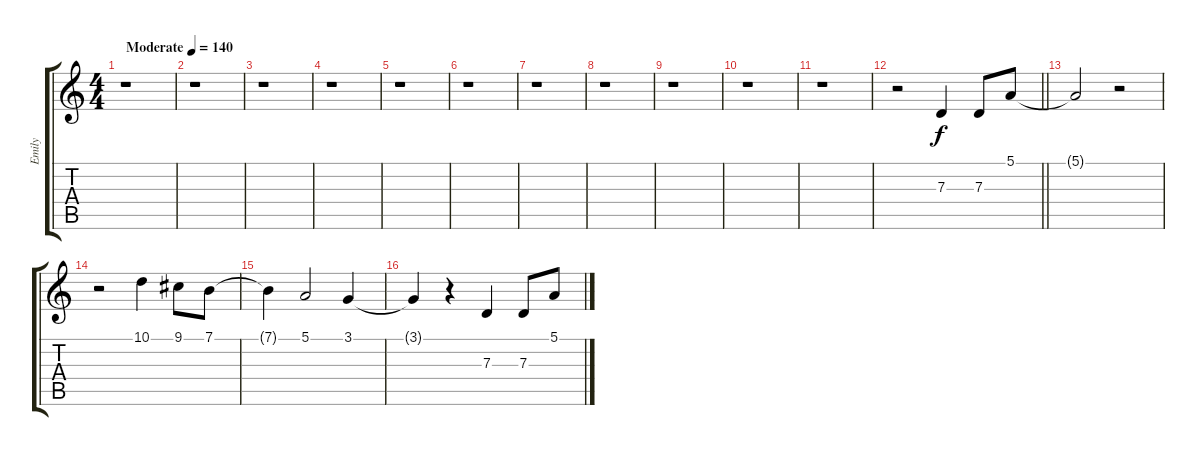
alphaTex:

\track ("Emily" "Emily") {instrument flute}
\staff {score tabs}
\tuning (E4 B3 G3 D3 A2 E2) {hide}
\ts (4 4)
\tempo (140 "Moderate")
\clef g2
\ks c
r.1{dy f instrument flute} |
r.1 |
r.1 |
r.1 |
r.1 |
r.1 |
r.1 |
r.1 |
r.1 |
r.1 |
r.1 |
\barLineRight lightlight
r.2 7.3.4 7.3.8 5.1.8 |
\section ("" "")
5.1{t}.2 r.2 |
r.2 10.1.4 9.1.8 7.1.8 |
7.1{t}.4 5.1.2 3.1.4 |
3.1{t}.4 r.4 7.3.4 7.3.8 5.1.8
